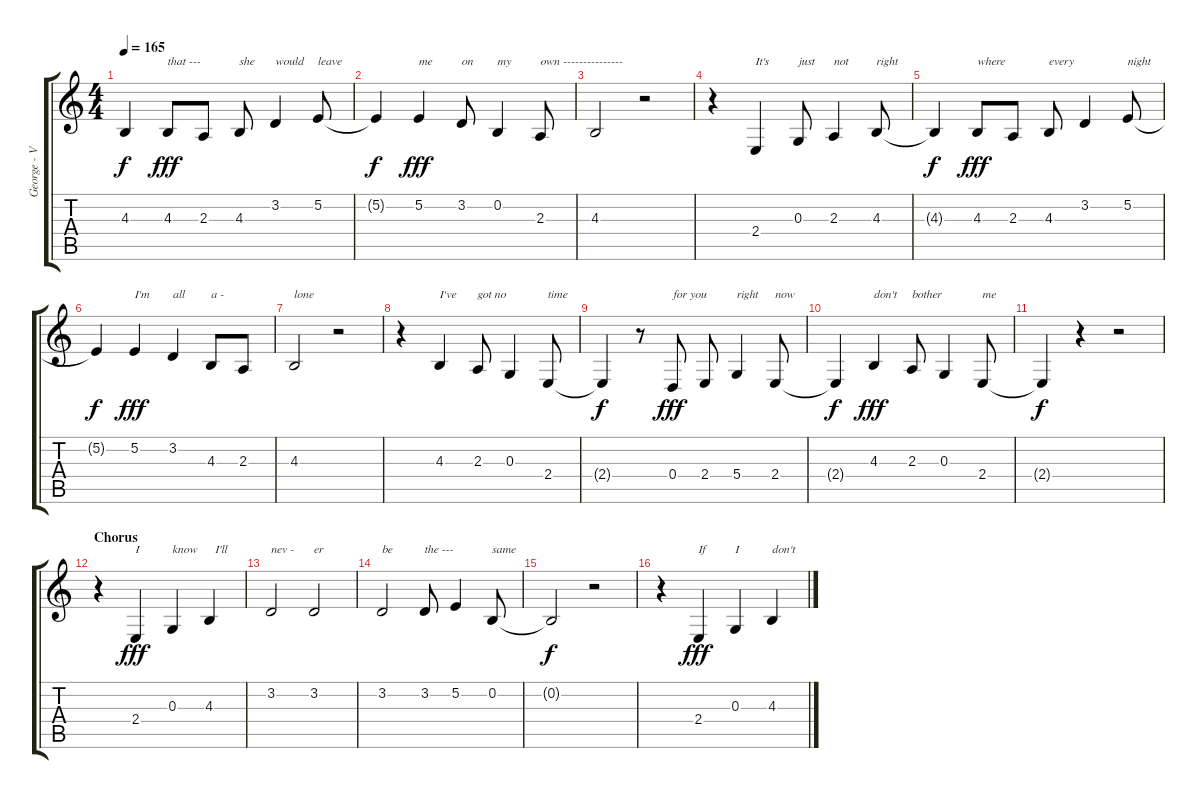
\track ("George - Vocals" "George - V") {instrument altosax}
\staff {score tabs}
\tuning (E4 B3 G3 D3 A2 E2) {hide}
\ts (4 4)
\tempo 165
\clef g2
\ks c
4.3{t}.4{dy f} 4.3.8{txt "that ---" dy fff} 2.3.8 4.3.8{txt "she"} 3.2.4{txt "would"} 5.2.8{txt "leave"} |
5.2{t}.4{dy f} 5.2.4{txt "me" dy fff} 3.2.8{txt "on"} 0.2.4{txt "my"} 2.3.8{txt "own ---------------"} |
4.3.2 r.2 |
r.4 2.4.4{txt "It's"} 0.3.8{txt "just"} 2.3.4{txt "not"} 4.3.8{txt "right"} |
4.3{t}.4{dy f} 4.3.8{txt "where" dy fff} 2.3.8 4.3.8{txt "every"} 3.2.4 5.2.8{txt "night"} |
5.2{t}.4{dy f} 5.2.4{txt "I'm" dy fff} 3.2.4{txt "all"} 4.3.8{txt "a - "} 2.3.8 |
4.3.2{txt "lone"} r.2 |
r.4 4.3.4{txt "I've"} 2.3.8{txt "got no"} 0.3.4 2.4.8{txt "time"} |
2.4{t}.4{dy f} r.8 0.4.8{txt "for you" dy fff} 2.4.8 5.4.4{txt "right"} 2.4.8{txt "now"} |
2.4{t}.4{dy f} 4.3.4{txt "don't" dy fff} 2.3.8{txt "bother"} 0.3.4 2.4.8{txt "me"} |
2.4{t}.4{dy f} r.4 r.2 |
\section ("" "Chorus")
r.4 2.4.4{txt "I" dy fff} 0.3.4{txt "know"} 4.3.4{txt "  I'll"} |
3.2.2{txt "nev -"} 3.2.2{txt "er"} |
3.2.2{txt "be"} 3.2.8{txt "the ---"} 5.2.4 0.2.8{txt "same"} |
0.2{t}.2{dy f} r.2 |
r.4 2.4.4{txt "If" dy fff} 0.3.4{txt "I"} 4.3.4{txt "don't"}
